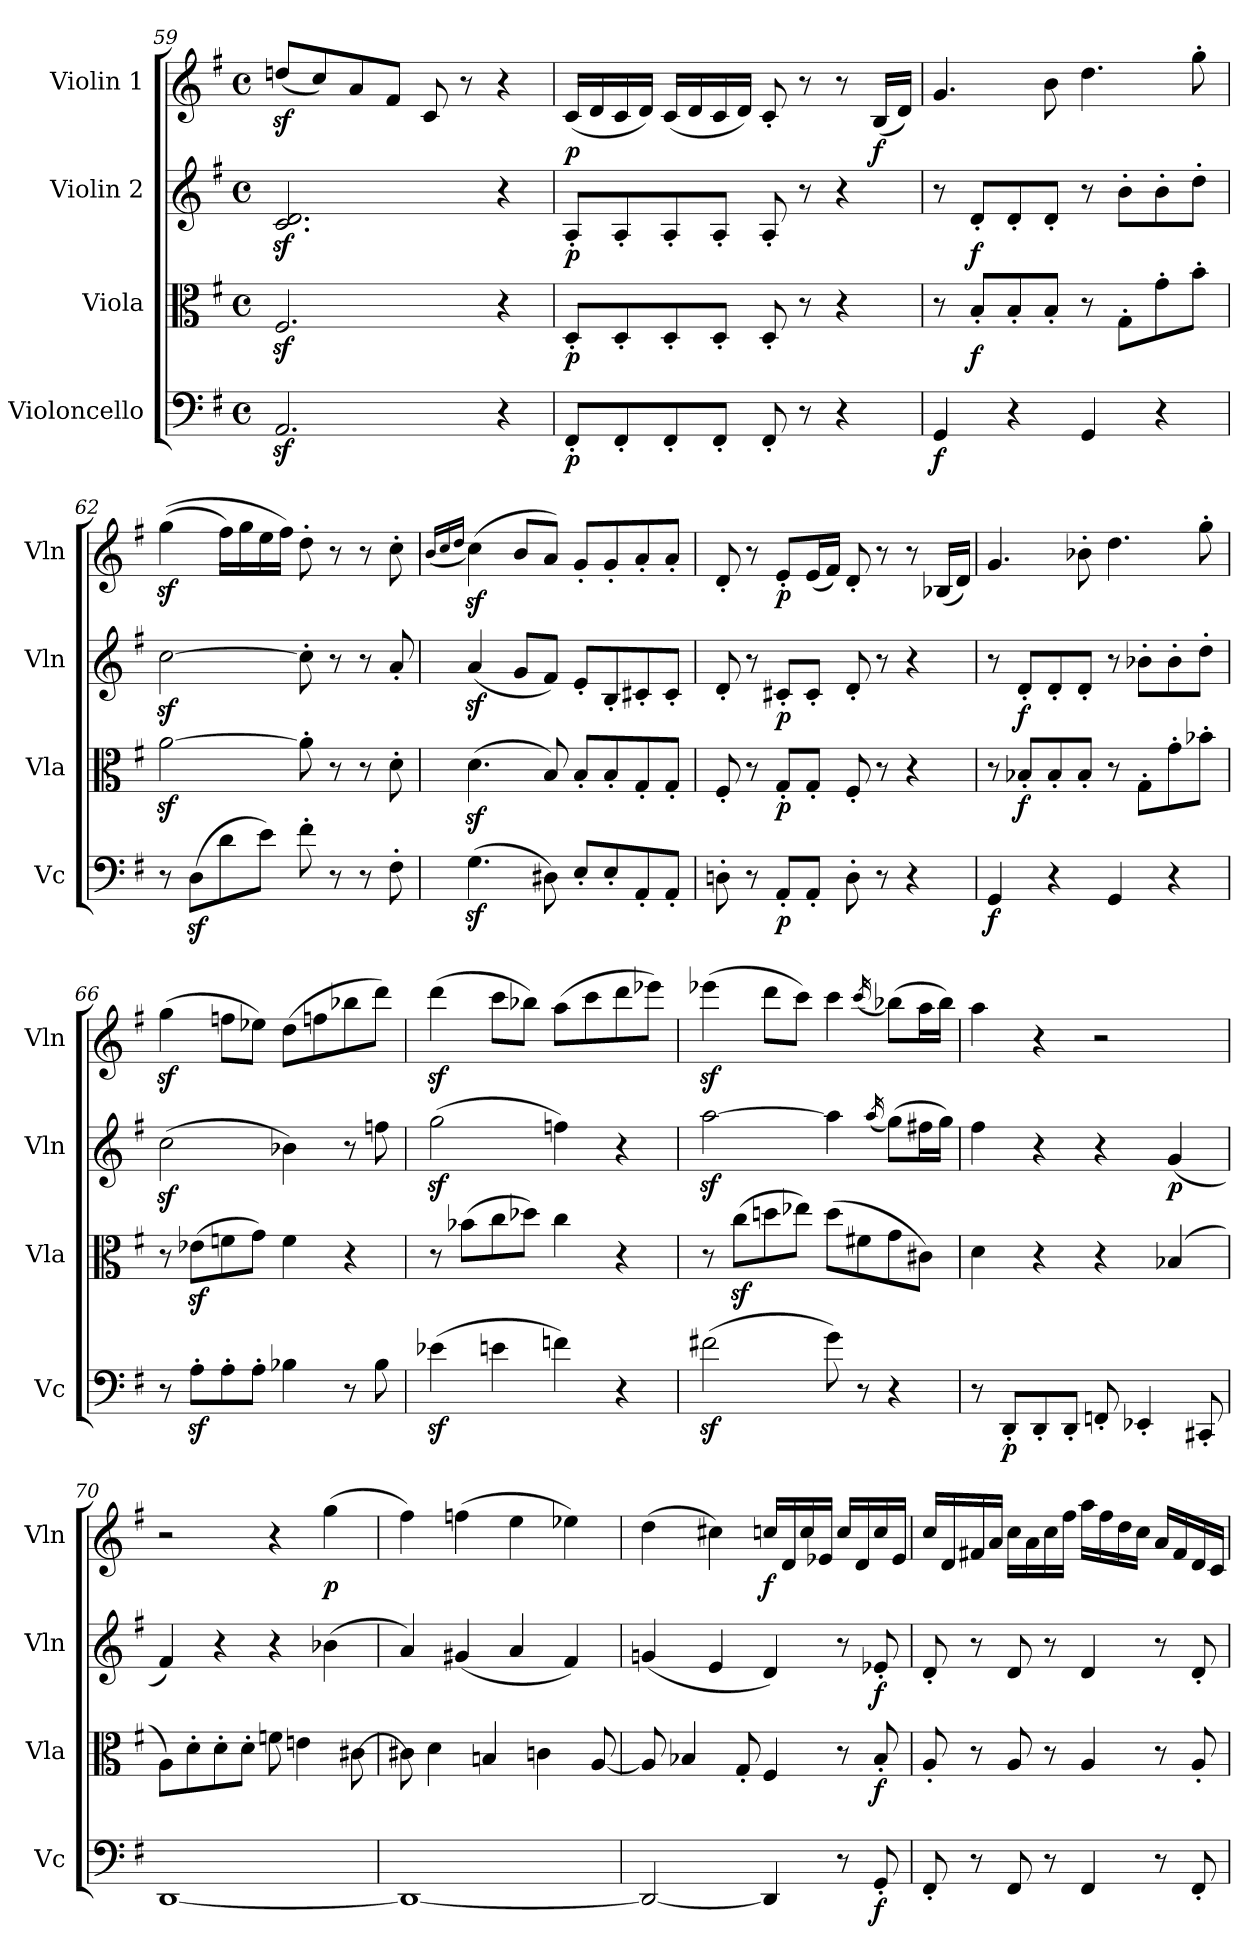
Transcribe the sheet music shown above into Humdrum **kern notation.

**kern	**dynam	**kern	**dynam	**kern	**dynam	**kern	**dynam
*part4	*part4	*part3	*part3	*part2	*part2	*part1	*part1
*staff4	*staff4	*staff3	*staff3	*staff2	*staff2	*staff1	*staff1
*I"Violoncello	*	*I"Viola	*	*I"Violin 2	*	*I"Violin 1	*
*I'Vc	*	*I'Vla	*	*I'Vln	*	*I'Vln	*
!!LO:LB:g=z
*clefF4	*	*clefC3	*	*clefG2	*	*clefG2	*
*k[f#]	*	*k[f#]	*	*k[f#]	*	*k[f#]	*
*M4/4	*	*M4/4	*	*M4/4	*	*M4/4	*
*met(c)	*	*met(c)	*	*met(c)	*	*met(c)	*
=59	=59	=59	=59	=59	=59	=59	=59
2.AAz</	.	2.F#z</	.	2.c/z< 2.d/z<	.	(<8ddnz</L	.
.	.	.	.	.	.	8cc/)	.
.	.	.	.	.	.	8a/	.
.	.	.	.	.	.	8f#/J	.
.	.	.	.	.	.	8c/	.
.	.	.	.	.	.	8r	.
4r	.	4r	.	4r	.	4r	.
=60	=60	=60	=60	=60	=60	=60	=60
!	!LO:DY:b	!	!LO:DY:b	!	!LO:DY:b	!	!LO:DY:b
8FF#'/L	p	8D'/L	p	8A'/L	p	(<16c/LL	p
.	.	.	.	.	.	16d/	.
8FF#'/	.	8D'/	.	8A'/	.	16c/	.
.	.	.	.	.	.	16d/JJ)	.
8FF#'/	.	8D'/	.	8A'/	.	(<16c/LL	.
.	.	.	.	.	.	16d/	.
8FF#'/J	.	8D'/J	.	8A'/J	.	16c/	.
.	.	.	.	.	.	16d/JJ)	.
8FF#'/	.	8D'/	.	8A'/	.	8c'/	.
8r	.	8r	.	8r	.	8r	.
4r	.	4r	.	4r	.	8r	.
!	!	!	!	!	!	!	!LO:DY:b
.	.	.	.	.	.	(<16B/LL	f
.	.	.	.	.	.	16d/JJ)	.
=61	=61	=61	=61	=61	=61	=61	=61
!	!LO:DY:b	!	!	!	!	!	!
4GG/	f	8r	.	8r	.	4.g/	.
!	!	!	!LO:DY:b	!	!LO:DY:b	!	!
.	.	8B'/L	f	8d'/L	f	.	.
4r	.	8B'/	.	8d'/	.	.	.
.	.	8B'/J	.	8d'/J	.	8b\	.
4GG/	.	8r	.	8r	.	4.dd\	.
.	.	8G'\L	.	8b'\L	.	.	.
4r	.	8g'\	.	8b'\	.	.	.
.	.	8b'\J	.	8dd'\J	.	8gg'\	.
=62	=62	=62	=62	=62	=62	=62	=62
8r	.	[2az<\	.	[2ccz<\	.	(>(>4ggz<\	.
(>8Dz<\L	.	.	.	.	.	.	.
8d\	.	.	.	.	.	16ff#\LL)	.
.	.	.	.	.	.	16gg\	.
8e\J)	.	.	.	.	.	16ee\	.
.	.	.	.	.	.	16ff#\JJ)	.
8f#'\	.	8a'\]	.	8cc'\]	.	8dd'\	.
8r	.	8r	.	8r	.	8r	.
8r	.	8r	.	8r	.	8r	.
8F#'\	.	8d'\	.	8a'/	.	8cc'\	.
!!LO:PB:g=z
=63	=63	=63	=63	=63	=63	=63	=63
.	.	.	.	.	.	(<16qb/LL	.
.	.	.	.	.	.	16qcc/	.
.	.	.	.	.	.	16qdd/JJ	.
(>4.Gz<\	.	(>4.dz<\	.	(<4az</	.	(>4ccz<\)	.
.	.	.	.	8g/L	.	8b/L	.
8D#X\)	.	8B/)	.	8f#/J)	.	8a/J)	.
8E'/L	.	8B'/L	.	8e'/L	.	8g'/L	.
8E'/	.	8B'/	.	8B'/	.	8g'/	.
8AA'/	.	8G'/	.	8c#X'/	.	8a'/	.
8AA'/J	.	8G'/J	.	8c#'/J	.	8a'/J	.
=64	=64	=64	=64	=64	=64	=64	=64
8Dn'\	.	8F#'/	.	8d'/	.	8d'/	.
8r	.	8r	.	8r	.	8r	.
!	!LO:DY:b	!	!LO:DY:b	!	!LO:DY:b	!	!LO:DY:b
8AA'/L	p	8G'/L	p	8c#X'/L	p	8e'/L	p
8AA'/J	.	8G'/J	.	8c#'/J	.	(<16e/L	.
.	.	.	.	.	.	16f#/JJ)	.
8D'\	.	8F#'/	.	8d'/	.	8d'/	.
8r	.	8r	.	8r	.	8r	.
4r	.	4r	.	4r	.	8r	.
!	!	!	!	!	!	!	!LO:DY:b
.	.	.	.	.	.	(<16B-X/LL	other-dynamics
.	.	.	.	.	.	16d/JJ)	.
=65	=65	=65	=65	=65	=65	=65	=65
!	!LO:DY:b	!	!	!	!	!	!
4GG/	f	8r	.	8r	.	4.g/	.
!	!	!	!LO:DY:b	!	!LO:DY:b	!	!
.	.	8B-X'/L	f	8d'/L	f	.	.
4r	.	8B-'/	.	8d'/	.	.	.
.	.	8B-'/J	.	8d'/J	.	8b-X'\	.
4GG/	.	8r	.	8r	.	4.dd\	.
.	.	8G'\L	.	8b-X'\L	.	.	.
4r	.	8g'\	.	8b-'\	.	.	.
.	.	8b-X'\J	.	8dd'\J	.	8gg'\	.
=66	=66	=66	=66	=66	=66	=66	=66
8r	.	8r	.	(>2ccz<\	.	(>4ggz<\	.
8Az<'\L	.	(>8e-Xz<\L	.	.	.	.	.
8A'\	.	8fn\	.	.	.	8ffn\L	.
8A'\J	.	8g\J)	.	.	.	8ee-X\J)	.
4B-X\	.	4f\	.	4b-X\)	.	(>8dd\L	.
.	.	.	.	.	.	8ffn\	.
8r	.	4r	.	8r	.	8bb-X\	.
8B-\	.	.	.	8ffn\	.	8ddd\J)	.
!!LO:PB:g=z
=67	=67	=67	=67	=67	=67	=67	=67
(>4e-Xz<\	.	8r	.	(>2ggz<\	.	(>4dddz<\	.
.	.	(>8b-X\L	.	.	.	.	.
4en\	.	8cc\	.	.	.	8ccc\L	.
.	.	8dd-X\J)	.	.	.	8bb-X\J)	.
4fn\)	.	4cc\	.	4ffn\)	.	(>8aa\L	.
.	.	.	.	.	.	8ccc\	.
4r	.	4r	.	4r	.	8ddd\	.
.	.	.	.	.	.	8eee-X\J)	.
=68	=68	=68	=68	=68	=68	=68	=68
(>2f#Xz<\	.	8r	.	[2aaz<\	.	(>4eee-Xz<\	.
.	.	(>8ccz<\L	.	.	.	.	.
.	.	8ddn\	.	.	.	8ddd\L	.
.	.	8ee-X\J)	.	.	.	8ccc\J)	.
8g\)	.	(>8dd\L	.	4aa\]	.	4ccc\	.
8r	.	8f#X\	.	.	.	.	.
.	.	.	.	(<16qaa/	.	(<16qccc/	.
4r	.	8g\	.	(>8gg\L)	.	(>8bb-X\L)	.
.	.	8c#X\J)	.	16ff#X\L	.	16aa\L	.
.	.	.	.	16gg\JJ)	.	16bb-\JJ)	.
=69	=69	=69	=69	=69	=69	=69	=69
8r	.	4d\	.	4ff#\	.	4aa\	.
!	!LO:DY:b	!	!	!	!	!	!
8DD'/L	p	.	.	.	.	.	.
8DD'/	.	4r	.	4r	.	4r	.
8DD'/J	.	.	.	.	.	.	.
8FFn'/	.	4r	.	4r	.	2r	.
4EE-X'/	.	.	.	.	.	.	.
!	!	!	!LO:DY:b	!	!LO:DY:b	!	!
.	.	(>4B-X/	other-dynamics	(<4g/	p	.	.
8CC#X'/	.	.	.	.	.	.	.
=70	=70	=70	=70	=70	=70	=70	=70
[1DD	.	8A\L)	.	4f#/)	.	2r	.
.	.	8d'\	.	.	.	.	.
.	.	8d'\	.	4r	.	.	.
.	.	8d'\J	.	.	.	.	.
.	.	8fn\	.	4r	.	4r	.
.	.	4en\	.	.	.	.	.
!	!	!	!	!	!	!	!LO:DY:b
.	.	.	.	(>4b-X\	.	(>4gg\	p
.	.	[8c#X\	.	.	.	.	.
!!LO:LB:g=z
=71	=71	=71	=71	=71	=71	=71	=71
1DD_	.	8c#X\]	.	4a/)	.	4ff#\)	.
.	.	4d\	.	.	.	.	.
.	.	.	.	(<4g#X/	.	(>4ffn\	.
.	.	4Bn/	.	.	.	.	.
.	.	.	.	4a/	.	4ee\	.
.	.	4cn\	.	.	.	.	.
.	.	.	.	4f#/)	.	4ee-X\)	.
.	.	[8A/	.	.	.	.	.
=72	=72	=72	=72	=72	=72	=72	=72
2DD/_	.	8A/]	.	(<4gn/	.	(>4dd\	.
.	.	4B-X/	.	.	.	.	.
.	.	.	.	4e/	.	4cc#X\)	.
.	.	8G'/	.	.	.	.	.
!	!	!	!	!	!	!	!LO:DY:b
4DD/]	.	4F#/	.	4d/)	.	16ccn/LL	f
.	.	.	.	.	.	16d/	.
.	.	.	.	.	.	16cc/	.
.	.	.	.	.	.	16e-X/JJ	.
8r	.	8r	.	8r	.	16cc/LL	.
.	.	.	.	.	.	16d/	.
!	!LO:DY:b	!	!LO:DY:b	!	!LO:DY:b	!	!
8GG'/	f	8B-'/	f	8e-X'/	f	16cc/	.
.	.	.	.	.	.	16e-/JJ	.
=73	=73	=73	=73	=73	=73	=73	=73
8FF#'/	.	8A'/	.	8d'/	.	16cc/LL	.
.	.	.	.	.	.	16d/	.
8r	.	8r	.	8r	.	16f#X/	.
.	.	.	.	.	.	16a/JJ	.
8FF#/	.	8A/	.	8d/	.	16cc\LL	.
.	.	.	.	.	.	16a\	.
8r	.	8r	.	8r	.	16cc\	.
.	.	.	.	.	.	16ff#\JJ	.
4FF#/	.	4A/	.	4d/	.	16aa\LL	.
.	.	.	.	.	.	16ff#\	.
.	.	.	.	.	.	16dd\	.
.	.	.	.	.	.	16cc\JJ	.
8r	.	8r	.	8r	.	16a/LL	.
.	.	.	.	.	.	16f#/	.
8FF#'/	.	8A'/	.	8d'/	.	16d/	.
.	.	.	.	.	.	16c/JJ	.
=	=	=	=	=	=	=	=
*-	*-	*-	*-	*-	*-	*-	*-
